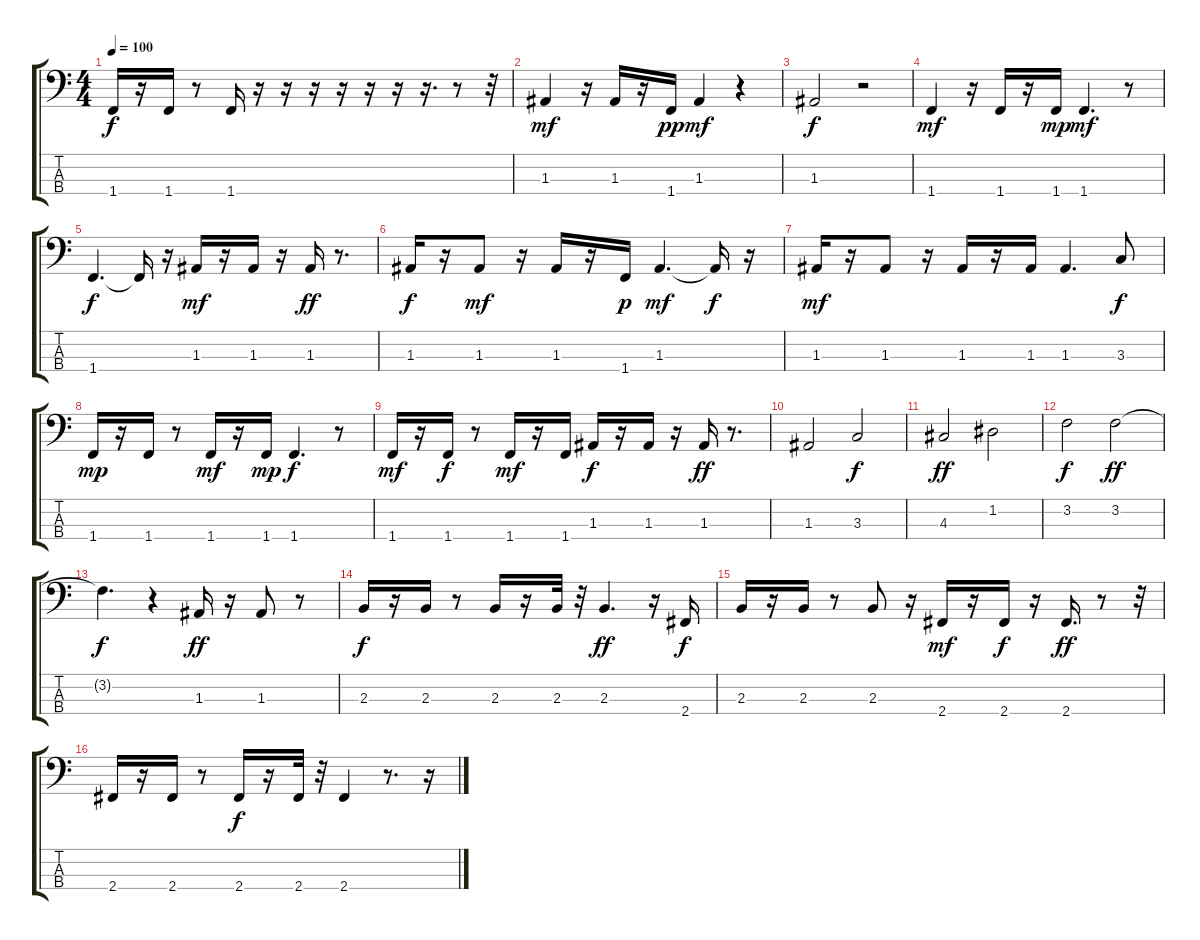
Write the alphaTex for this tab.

\track "" {instrument fretlessbass}
\staff {score tabs}
\tuning (G2 D2 A1 E1) {hide}
\ts (4 4)
\tempo 100
\clef f4
\ks c
1.4.16{dy f} r.16 1.4.16 r.8 1.4.16 r.16 r.16 r.16 r.16 r.16 r.16 r.16{d} r.8 r.32 |
1.3.4{dy mf} r.16 1.3.16 r.16 1.4.16{dy pp} 1.3.4{dy mf} r.4 |
1.3.2{dy f} r.2 |
1.4.4{dy mf} r.16 1.4.16 r.16 1.4.16{dy mp} 1.4.4{d dy mf} r.8 |
1.4.4{d dy f} 1.4{t}.16 r.16 1.3.16{dy mf} r.16 1.3.16 r.16 1.3.16{dy ff} r.8{d} |
1.3.16{dy f} r.16 1.3.8{dy mf} r.16 1.3.16 r.16 1.4.16{dy p} 1.3.4{d dy mf} 1.3{t}.16{dy f} r.16 |
1.3.16{dy mf} r.16 1.3.8 r.16 1.3.16 r.16 1.3.16 1.3.4{d} 3.3.8{dy f} |
1.4.16{dy mp} r.16 1.4.16 r.8 1.4.16{dy mf} r.16 1.4.16{dy mp} 1.4.4{d dy f} r.8 |
1.4.16{dy mf} r.16 1.4.16{dy f} r.8 1.4.16{dy mf} r.16 1.4.16 1.3.16{dy f} r.16 1.3.16 r.16 1.3.16{dy ff} r.8{d} |
1.3.2 3.3.2{dy f} |
4.3.2{dy ff} 1.2.2 |
3.2.2{dy f} 3.2.2{dy ff} |
3.2{t}.4{d dy f} r.4 1.3.16{dy ff} r.16 1.3.8 r.8 |
2.3.16{dy f} r.16 2.3.16 r.8 2.3.16 r.16 2.3.32 r.32 2.3.4{d dy ff} r.16 2.4.16{dy f} |
2.3.16 r.16 2.3.16 r.8 2.3.8 r.16 2.4.16{dy mf} r.16 2.4.16{dy f} r.16 2.4.16{d dy ff} r.8 r.32 |
2.4.16 r.16 2.4.16 r.8 2.4.16{dy f} r.16 2.4.32 r.32 2.4.4 r.8{d} r.16
